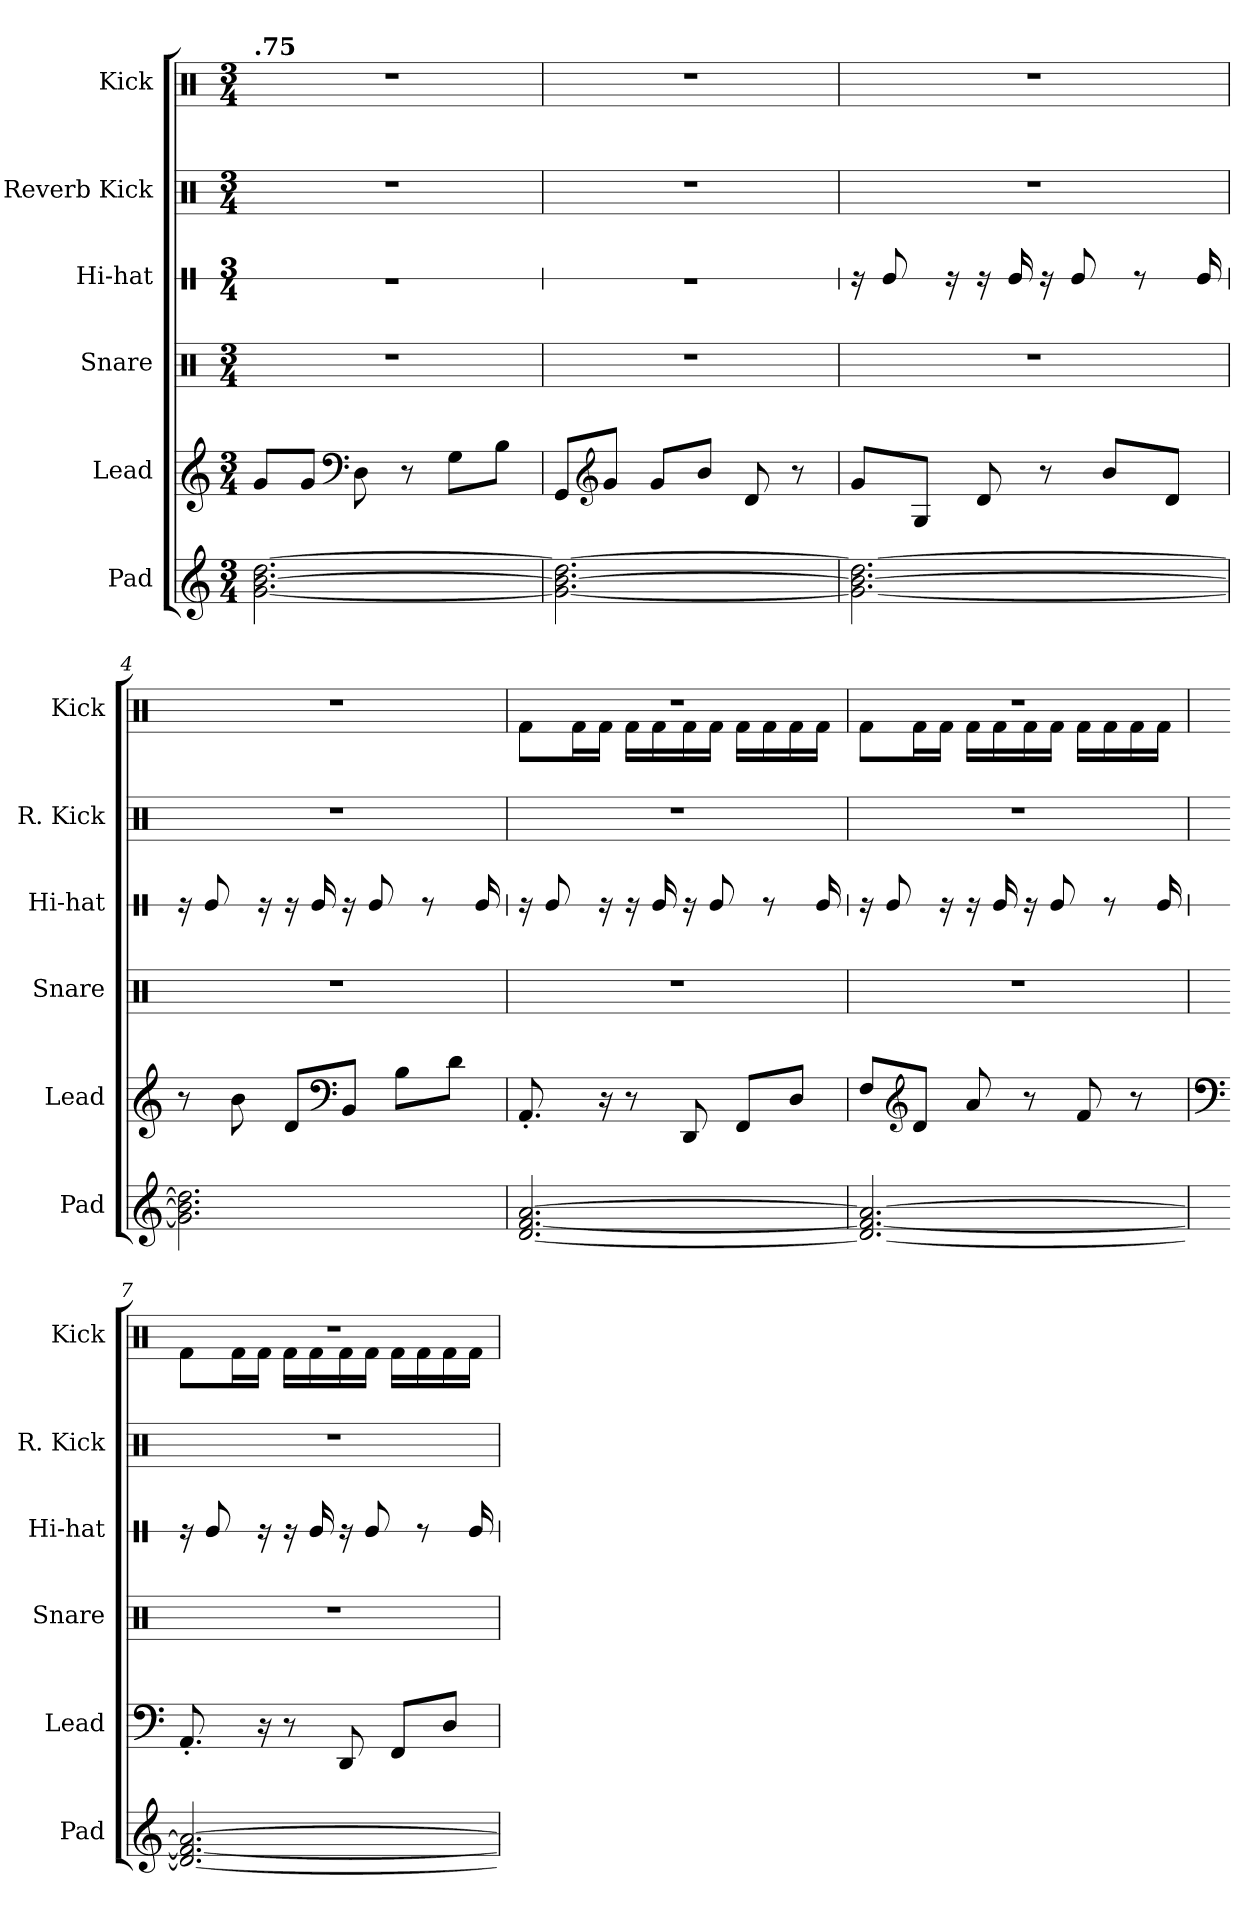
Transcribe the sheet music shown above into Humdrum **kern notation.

**kern	**kern	**kern	**kern	**kern	**kern
*part6	*part5	*part4	*part3	*part2	*part1
*staff6	*staff5	*staff4	*staff3	*staff2	*staff1
*I"Pad	*I"Lead	*I"Snare	*I"Hi-hat	*I"Reverb Kick	*I"Kick
*I'Pad	*I'Lead	*I'Snare	*I'Hi-hat	*I'R. Kick	*I'Kick
*	*	*	*stria1	*	*
*clefG2	*clefG2	*clefX	*clefX	*clefX	*clefX
*k[]	*k[]	*k[]	*k[]	*k[]	*k[]
*M3/4	*M3/4	*M3/4	*M3/4	*M3/4	*M3/4
*MM77	*MM77	*MM77	*MM77	*MM77	*MM77
=1	=1	=1	=1	=1	=1
!	!	!	!	!	!LO:TX:a:B:t=.75
[2.g\ [2.b\ [2.dd\	8g/L	2.r	2.r	2.r	2.r
.	8g/J	.	.	.	.
*	*clefF4	*	*	*	*
.	8D\	.	.	.	.
.	8r	.	.	.	.
.	8G\L	.	.	.	.
.	8B\J	.	.	.	.
=2	=2	=2	=2	=2	=2
2.g\_ 2.b\_ 2.dd\_	8GG/L	2.r	2.r	2.r	2.r
*	*clefG2	*	*	*	*
.	8g/J	.	.	.	.
.	8g/L	.	.	.	.
.	8b/J	.	.	.	.
.	8d/	.	.	.	.
.	8r	.	.	.	.
=3	=3	=3	=3	=3	=3
2.g\_ 2.b\_ 2.dd\_	8g/L	2.r	16r	2.r	2.r
.	.	.	8Re/	.	.
.	8G/J	.	.	.	.
.	.	.	16r	.	.
.	8d/	.	16r	.	.
.	.	.	16Re/	.	.
.	8r	.	16r	.	.
.	.	.	8Re/	.	.
.	8b/L	.	.	.	.
.	.	.	8r	.	.
.	8d/J	.	.	.	.
.	.	.	16Re/	.	.
!!LO:LB:g=z
=4	=4	=4	=4	=4	=4
2.g\] 2.b\] 2.dd\]	8r	2.r	16r	2.r	2.r
.	.	.	8Re/	.	.
.	8b\	.	.	.	.
.	.	.	16r	.	.
.	8d/L	.	16r	.	.
.	.	.	16Re/	.	.
*	*clefF4	*	*	*	*
.	8BB/J	.	16r	.	.
.	.	.	8Re/	.	.
.	8B\L	.	.	.	.
.	.	.	8r	.	.
.	8d\J	.	.	.	.
.	.	.	16Re/	.	.
=5	=5	=5	=5	=5	=5
*	*	*	*	*	*^
[2.d/ [2.f/ [2.a/	8.AA'/	2.r	16r	2.r	2.r	8Rf\L
.	.	.	8Re/	.	.	.
.	.	.	.	.	.	16Rf\L
.	16r	.	16r	.	.	16Rf\JJ
.	8r	.	16r	.	.	16Rf\LL
.	.	.	16Re/	.	.	16Rf\
.	8DD/	.	16r	.	.	16Rf\
.	.	.	8Re/	.	.	16Rf\JJ
.	8FF/L	.	.	.	.	16Rf\LL
.	.	.	8r	.	.	16Rf\
.	8D/J	.	.	.	.	16Rf\
.	.	.	16Re/	.	.	16Rf\JJ
=6	=6	=6	=6	=6	=6	=6
2.d/_ 2.f/_ 2.a/_	8F/L	2.r	16r	2.r	2.r	8Rf\L
.	.	.	8Re/	.	.	.
*	*clefG2	*	*	*	*	*
.	8d/J	.	.	.	.	16Rf\L
.	.	.	16r	.	.	16Rf\JJ
.	8a/	.	16r	.	.	16Rf\LL
.	.	.	16Re/	.	.	16Rf\
.	8r	.	16r	.	.	16Rf\
.	.	.	8Re/	.	.	16Rf\JJ
.	8f/	.	.	.	.	16Rf\LL
.	.	.	8r	.	.	16Rf\
.	8r	.	.	.	.	16Rf\
.	.	.	16Re/	.	.	16Rf\JJ
!!LO:PB:g=z	!!
=7	=7	=7	=7	=7	=7	=7
*	*clefF4	*	*	*	*	*
2.d/_ 2.f/_ 2.a/_	8.AA'/	2.r	16r	2.r	2.r	8Rf\L
.	.	.	8Re/	.	.	.
.	.	.	.	.	.	16Rf\L
.	16r	.	16r	.	.	16Rf\JJ
.	8r	.	16r	.	.	16Rf\LL
.	.	.	16Re/	.	.	16Rf\
.	8DD/	.	16r	.	.	16Rf\
.	.	.	8Re/	.	.	16Rf\JJ
.	8FF/L	.	.	.	.	16Rf\LL
.	.	.	8r	.	.	16Rf\
.	8D/J	.	.	.	.	16Rf\
.	.	.	16Re/	.	.	16Rf\JJ
*	*	*	*	*	*v	*v
=	=	=	=	=	=
*-	*-	*-	*-	*-	*-
